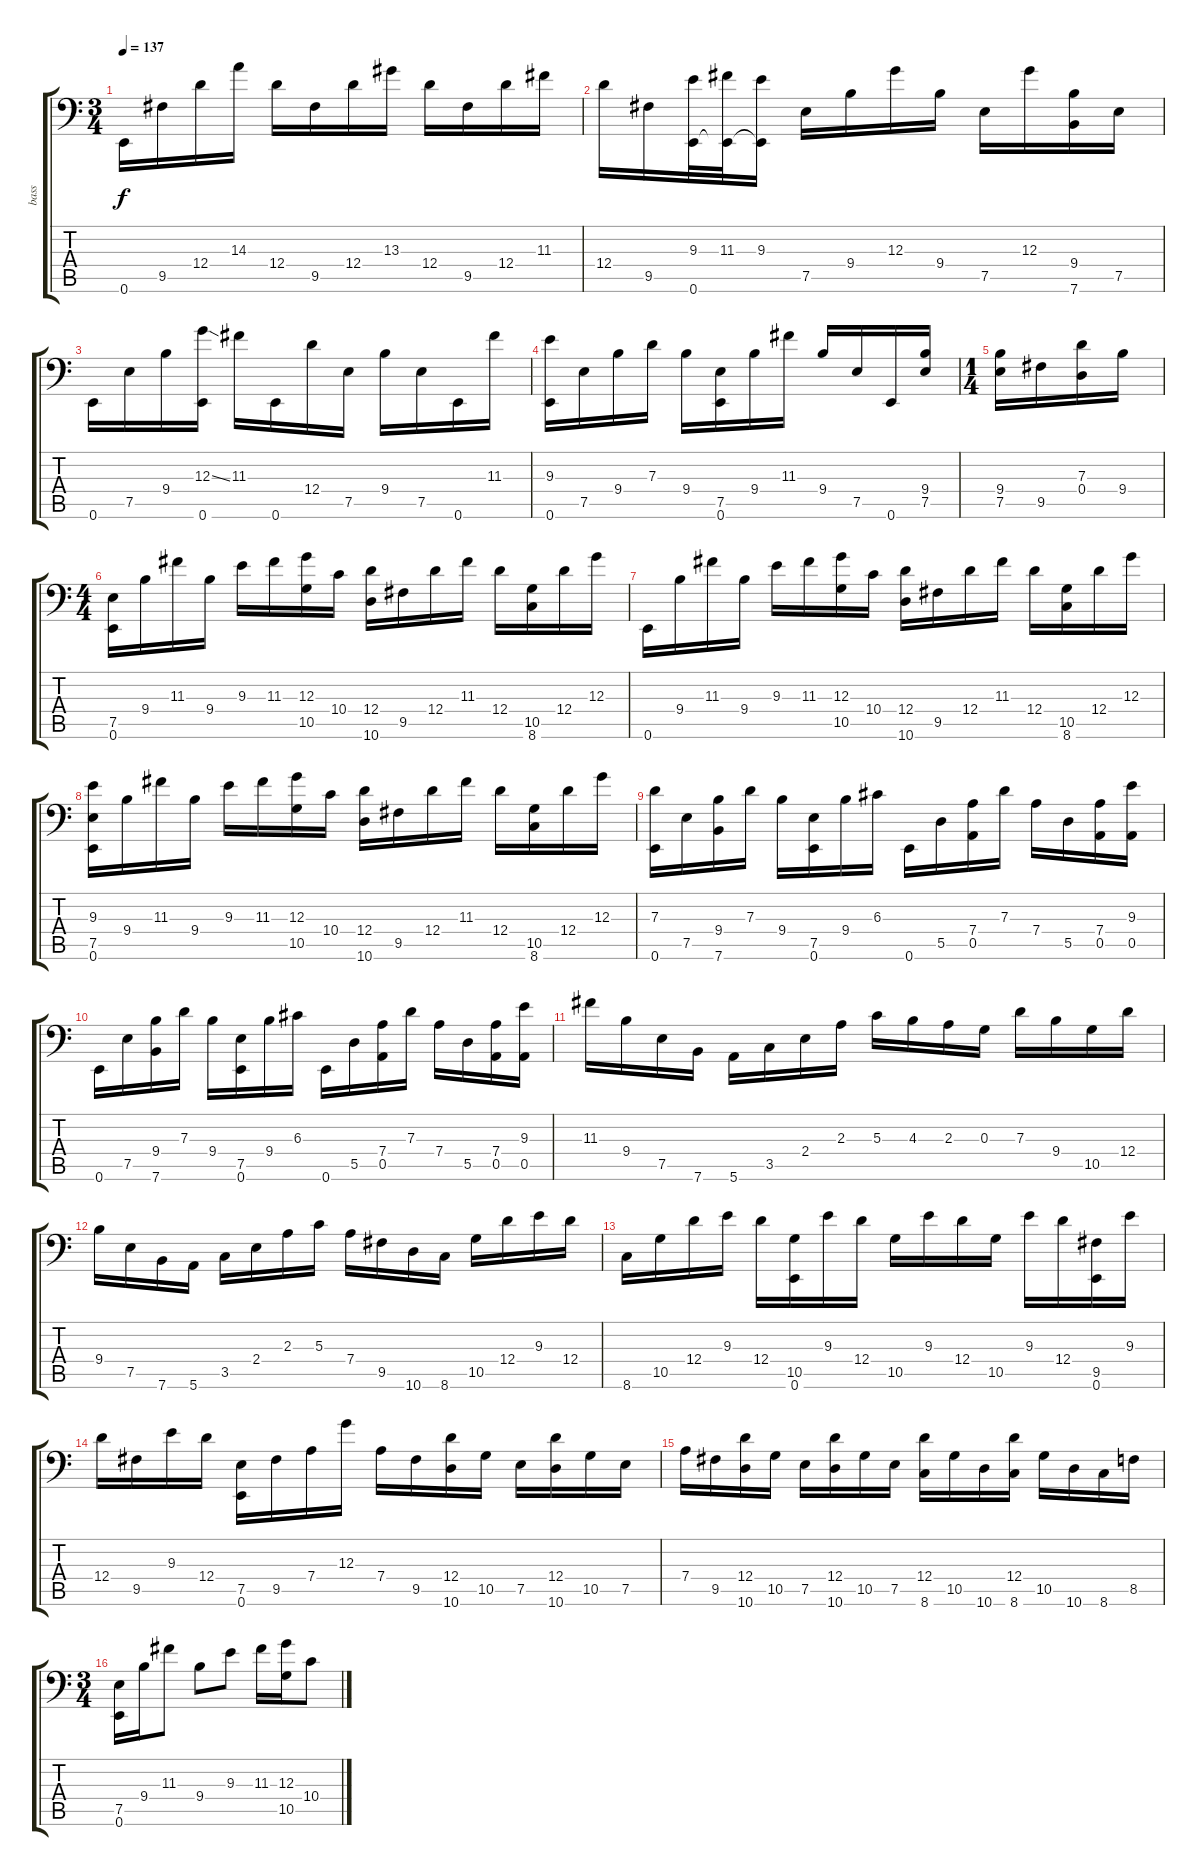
\track ("bass" "bass") {instrument electricbassfinger}
\staff {score tabs}
\tuning (E3 B2 G2 D2 A1 E1) {hide}
\ts (3 4)
\tempo 137
\clef f4
\ks c
0.6.16{dy f instrument electricbassfinger} 9.5.16 12.4.16 14.3.16 12.4.16 9.5.16 12.4.16 13.3.16 12.4.16 9.5.16 12.4.16 11.3.16 |
12.4.16 9.5.16 (9.3 0.6).32 (11.3 0.6{t}).32 (9.3 0.6{t}).16 7.5.16 9.4.16 12.3.16 9.4.16 7.5.16 12.3.16 (9.4 7.6).16 7.5.16 |
0.6.16 7.5.16 9.4.16 (12.3{ss} 0.6).16 11.3.16 0.6.16 12.4.16 7.5.16 9.4.16 7.5.16 0.6.16 11.3.16 |
(9.3 0.6).16 7.5.16 9.4.16 7.3.16 9.4.16 (7.5 0.6).16 9.4.16 11.3.16 9.4.16 7.5.16 0.6.16 (9.4 7.5).16 |
\ts (1 4)
(9.4 7.5).16 9.5.16 (7.3 0.4).16 9.4.16 |
\ts (4 4)
(7.5 0.6).16 9.4.16 11.3.16 9.4.16 9.3.16 11.3.16 (12.3 10.5).16 10.4.16 (12.4 10.6).16 9.5.16 12.4.16 11.3.16 12.4.16 (10.5 8.6).16 12.4.16 12.3.16 |
0.6.16 9.4.16 11.3.16 9.4.16 9.3.16 11.3.16 (12.3 10.5).16 10.4.16 (12.4 10.6).16 9.5.16 12.4.16 11.3.16 12.4.16 (10.5 8.6).16 12.4.16 12.3.16 |
(9.3 7.5 0.6).16 9.4.16 11.3.16 9.4.16 9.3.16 11.3.16 (12.3 10.5).16 10.4.16 (12.4 10.6).16 9.5.16 12.4.16 11.3.16 12.4.16 (10.5 8.6).16 12.4.16 12.3.16 |
(7.3 0.6).16 7.5.16 (9.4 7.6).16 7.3.16 9.4.16 (7.5 0.6).16 9.4.16 6.3.16 0.6.16 5.5.16 (7.4 0.5).16 7.3.16 7.4.16 5.5.16 (7.4 0.5).16 (9.3 0.5).16 |
0.6.16 7.5.16 (9.4 7.6).16 7.3.16 9.4.16 (7.5 0.6).16 9.4.16 6.3.16 0.6.16 5.5.16 (7.4 0.5).16 7.3.16 7.4.16 5.5.16 (7.4 0.5).16 (9.3 0.5).16 |
11.3.16 9.4.16 7.5.16 7.6.16 5.6.16 3.5.16 2.4.16 2.3.16 5.3.16 4.3.16 2.3.16 0.3.16 7.3.16 9.4.16 10.5.16 12.4.16 |
9.4.16 7.5.16 7.6.16 5.6.16 3.5.16 2.4.16 2.3.16 5.3.16 7.4.16 9.5.16 10.6.16 8.6.16 10.5.16 12.4.16 9.3.16 12.4.16 |
8.6.16 10.5.16 12.4.16 9.3.16 12.4.16 (10.5 0.6).16 9.3.16 12.4.16 10.5.16 9.3.16 12.4.16 10.5.16 9.3.16 12.4.16 (9.5 0.6).16 9.3.16 |
12.4.16 9.5.16 9.3.16 12.4.16 (7.5 0.6).16 9.5.16 7.4.16 12.3.16 7.4.16 9.5.16 (12.4 10.6).16 10.5.16 7.5.16 (12.4 10.6).16 10.5.16 7.5.16 |
7.4.16 9.5.16 (12.4 10.6).16 10.5.16 7.5.16 (12.4 10.6).16 10.5.16 7.5.16 (12.4 8.6).16 10.5.16 10.6.16 (12.4 8.6).16 10.5.16 10.6.16 8.6.16 8.5.16 |
\ts (3 4)
(7.5 0.6).16 9.4.16 11.3.8 9.4.8 9.3.8 11.3.16 (12.3 10.5).16 10.4.8
